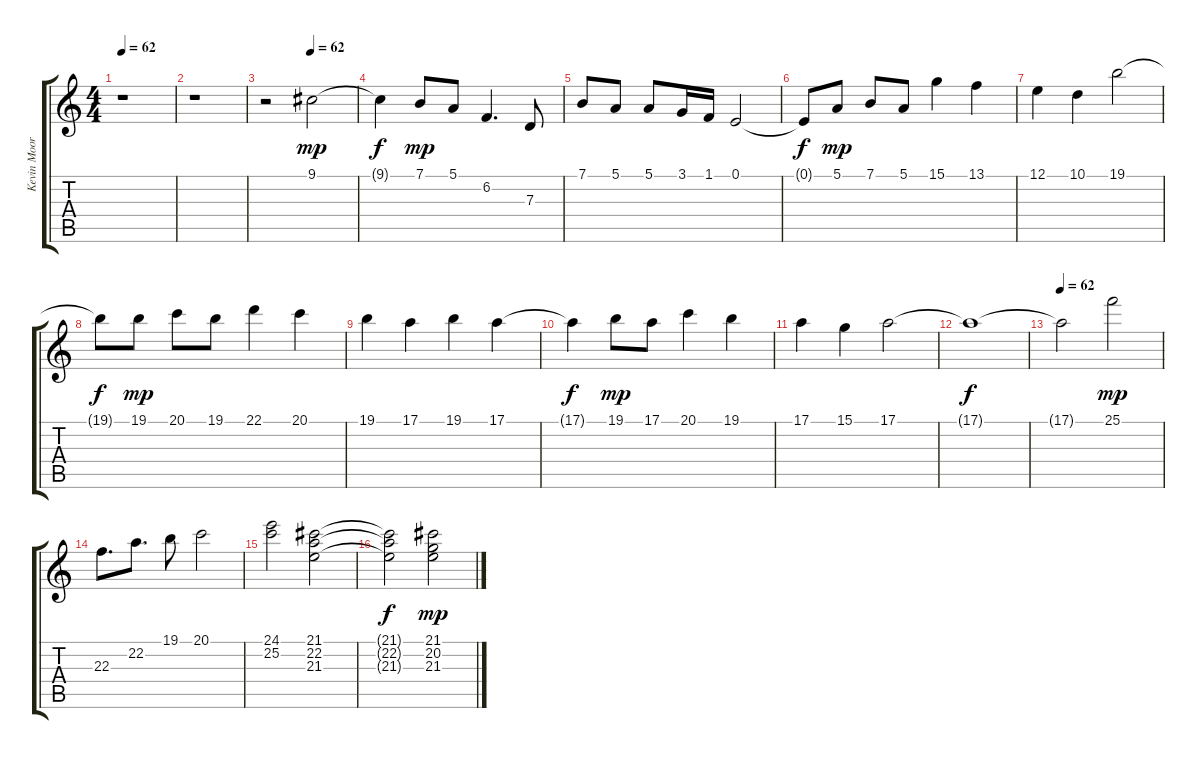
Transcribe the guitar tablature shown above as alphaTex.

\track ("Kevin Moore" "Kevin Moor") {instrument synthstrings1}
\staff {score tabs}
\tuning (E4 B3 G3 D3 A2 E2) {hide}
\ts (4 4)
\tempo 62
\clef g2
\ks c
r.1{dy f} |
r.1 |
\tempo (62 0.5)
r.2 9.1.2{dy mp} |
9.1{t}.4{dy f} 7.1.8{dy mp} 5.1.8 6.2.4{d} 7.3.8 |
7.1.8 5.1.8 5.1.8 3.1.16 1.1.16 0.1.2 |
0.1{t}.8{dy f} 5.1.8{dy mp} 7.1.8 5.1.8 15.1.4 13.1.4 |
12.1.4 10.1.4 19.1.2 |
19.1{t}.8{dy f} 19.1.8{dy mp} 20.1.8 19.1.8 22.1.4 20.1.4 |
19.1.4 17.1.4 19.1.4 17.1.4 |
17.1{t}.4{dy f} 19.1.8{dy mp} 17.1.8 20.1.4 19.1.4 |
17.1.4 15.1.4 17.1.2 |
17.1{t}.1{dy f} |
\tempo 62
17.1{t}.2 25.1.2{dy mp volume 9} |
22.3.8{d} 22.2.8{d} 19.1.8 20.1.2 |
(24.1 25.2).2 (21.1 22.2 21.3).2 |
(21.1{t} 22.2{t} 21.3{t}).2{dy f} (21.1 20.2 21.3).2{dy mp}
